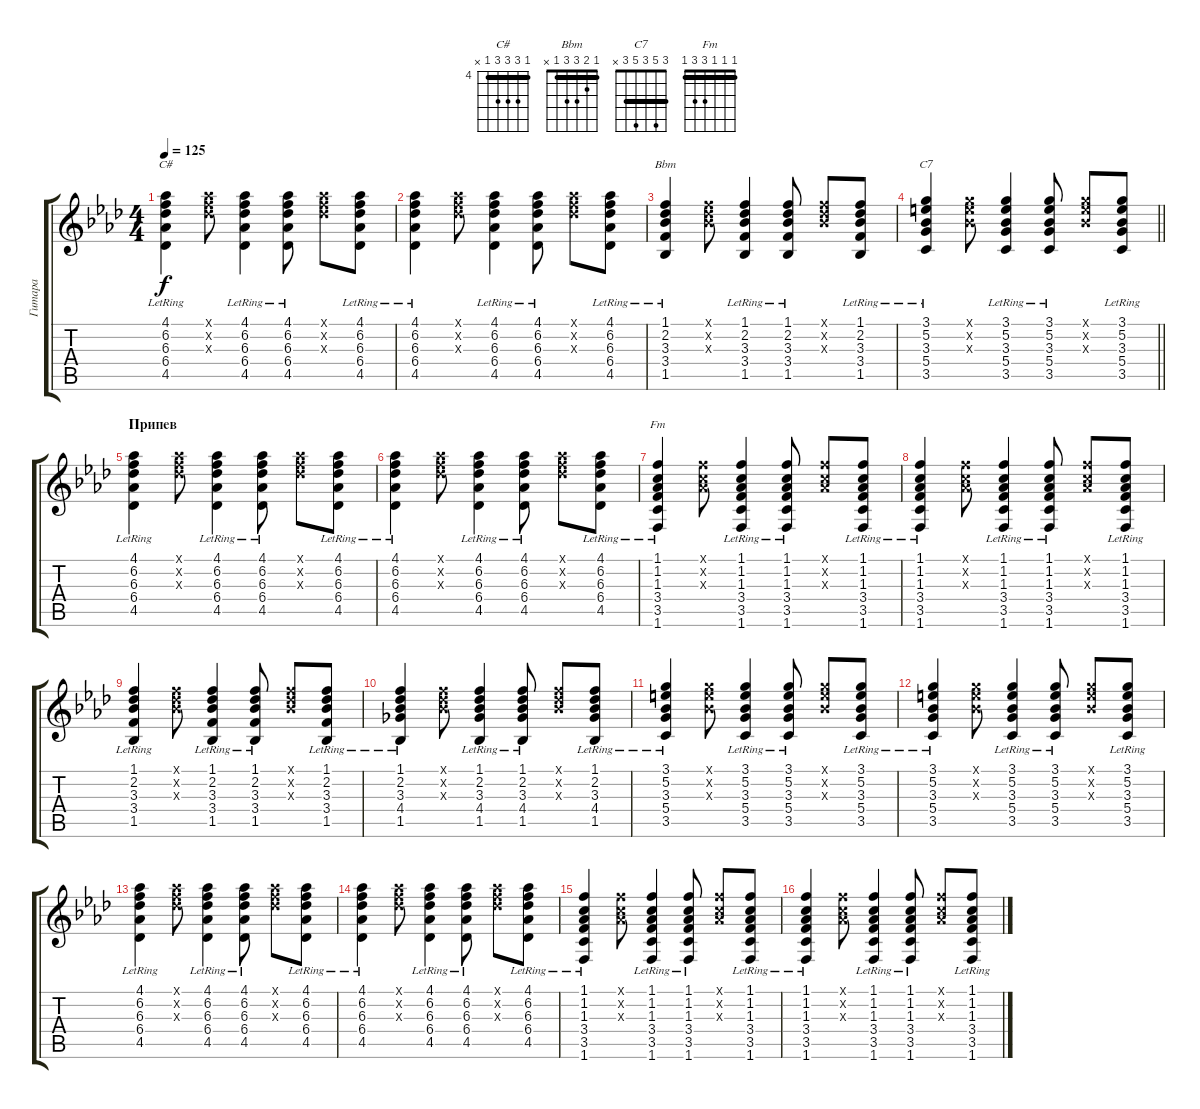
\track ("Гитара" "Гитара") {solo instrument acousticguitarsteel}
\staff {score tabs}
\tuning (E4 B3 G3 D3 A2 E2) {hide}
\chord ("C#" 4 6 6 6 4 x) {firstfret 4 barre 4}
\chord ("Bbm" 1 2 3 3 1 x) {barre 1}
\chord ("C7" 3 5 3 5 3 x) {barre 3}
\chord ("Fm" 1 1 1 3 3 1) {barre 1}
\ts (4 4)
\tempo 125
\clef g2
\ks fminor
(4.1{lr} 6.2{lr} 6.3{lr} 6.4{lr} 4.5{lr}).4{ch "C#" dy f} (4.1{x} 6.2{x} 6.3{x}).8 (4.1{lr} 6.2{lr} 6.3{lr} 6.4{lr} 4.5{lr}).4 (4.1{lr} 6.2{lr} 6.3{lr} 6.4{lr} 4.5{lr}).8 (4.1{x} 6.2{x} 6.3{x}).8 (4.1{lr} 6.2{lr} 6.3{lr} 6.4{lr} 4.5{lr}).8 |
(4.1{lr} 6.2{lr} 6.3{lr} 6.4{lr} 4.5{lr}).4 (4.1{x} 6.2{x} 6.3{x}).8 (4.1{lr} 6.2{lr} 6.3{lr} 6.4{lr} 4.5{lr}).4 (4.1{lr} 6.2{lr} 6.3{lr} 6.4{lr} 4.5{lr}).8 (4.1{x} 6.2{x} 6.3{x}).8 (4.1{lr} 6.2{lr} 6.3{lr} 6.4{lr} 4.5{lr}).8 |
(1.1{lr} 2.2{lr} 3.3{lr} 3.4{lr} 1.5{lr}).4{ch "Bbm"} (1.1{x} 2.2{x} 3.3{x}).8 (1.1{lr} 2.2{lr} 3.3{lr} 3.4{lr} 1.5{lr}).4 (1.1{lr} 2.2{lr} 3.3{lr} 3.4{lr} 1.5{lr}).8 (1.1{x} 2.2{x} 3.3{x}).8 (1.1{lr} 2.2{lr} 3.3{lr} 3.4{lr} 1.5{lr}).8 |
\barLineRight lightlight
(3.1{lr} 5.2{lr} 3.3{lr} 5.4{lr} 3.5{lr}).4{ch "C7"} (3.1{x} 5.2{x} 3.3{x}).8 (3.1{lr} 5.2{lr} 3.3{lr} 5.4{lr} 3.5{lr}).4 (3.1{lr} 5.2{lr} 3.3{lr} 5.4{lr} 3.5{lr}).8 (3.1{x} 5.2{x} 3.3{x}).8 (3.1{lr} 5.2{lr} 3.3{lr} 5.4{lr} 3.5{lr}).8 |
\section ("" "Припев")
(4.1{lr} 6.2{lr} 6.3{lr} 6.4{lr} 4.5{lr}).4 (4.1{x} 6.2{x} 6.3{x}).8 (4.1{lr} 6.2{lr} 6.3{lr} 6.4{lr} 4.5{lr}).4 (4.1{lr} 6.2{lr} 6.3{lr} 6.4{lr} 4.5{lr}).8 (4.1{x} 6.2{x} 6.3{x}).8 (4.1{lr} 6.2{lr} 6.3{lr} 6.4{lr} 4.5{lr}).8 |
(4.1{lr} 6.2{lr} 6.3{lr} 6.4{lr} 4.5{lr}).4 (4.1{x} 6.2{x} 6.3{x}).8 (4.1{lr} 6.2{lr} 6.3{lr} 6.4{lr} 4.5{lr}).4 (4.1{lr} 6.2{lr} 6.3{lr} 6.4{lr} 4.5{lr}).8 (4.1{x} 6.2{x} 6.3{x}).8 (4.1{lr} 6.2{lr} 6.3{lr} 6.4{lr} 4.5{lr}).8 |
(1.1{lr} 1.2{lr} 1.3{lr} 3.4{lr} 3.5{lr} 1.6{lr}).4{ch "Fm"} (1.1{x} 1.2{x} 1.3{x}).8 (1.1{lr} 1.2{lr} 1.3{lr} 3.4{lr} 3.5{lr} 1.6{lr}).4 (1.1{lr} 1.2{lr} 1.3{lr} 3.4{lr} 3.5{lr} 1.6{lr}).8 (1.1{x} 1.2{x} 1.3{x}).8 (1.1{lr} 1.2{lr} 1.3{lr} 3.4{lr} 3.5{lr} 1.6{lr}).8 |
(1.1{lr} 1.2{lr} 1.3{lr} 3.4{lr} 3.5{lr} 1.6{lr}).4 (1.1{x} 1.2{x} 1.3{x}).8 (1.1{lr} 1.2{lr} 1.3{lr} 3.4{lr} 3.5{lr} 1.6{lr}).4 (1.1{lr} 1.2{lr} 1.3{lr} 3.4{lr} 3.5{lr} 1.6{lr}).8 (1.1{x} 1.2{x} 1.3{x}).8 (1.1{lr} 1.2{lr} 1.3{lr} 3.4{lr} 3.5{lr} 1.6{lr}).8 |
(1.1{lr} 2.2{lr} 3.3{lr} 3.4{lr} 1.5{lr}).4 (1.1{x} 2.2{x} 3.3{x}).8 (1.1{lr} 2.2{lr} 3.3{lr} 3.4{lr} 1.5{lr}).4 (1.1{lr} 2.2{lr} 3.3{lr} 3.4{lr} 1.5{lr}).8 (1.1{x} 2.2{x} 3.3{x}).8 (1.1{lr} 2.2{lr} 3.3{lr} 3.4{lr} 1.5{lr}).8 |
(1.1{lr} 2.2{lr} 3.3{lr} 4.4{lr} 1.5{lr}).4 (1.1{x} 2.2{x} 3.3{x}).8 (1.1{lr} 2.2{lr} 3.3{lr} 4.4{lr} 1.5{lr}).4 (1.1{lr} 2.2{lr} 3.3{lr} 4.4{lr} 1.5{lr}).8 (1.1{x} 2.2{x} 3.3{x}).8 (1.1{lr} 2.2{lr} 3.3{lr} 4.4{lr} 1.5{lr}).8 |
(3.1{lr} 5.2{lr} 3.3{lr} 5.4{lr} 3.5{lr}).4 (3.1{x} 5.2{x} 3.3{x}).8 (3.1{lr} 5.2{lr} 3.3{lr} 5.4{lr} 3.5{lr}).4 (3.1{lr} 5.2{lr} 3.3{lr} 5.4{lr} 3.5{lr}).8 (3.1{x} 5.2{x} 3.3{x}).8 (3.1{lr} 5.2{lr} 3.3{lr} 5.4{lr} 3.5{lr}).8 |
(3.1{lr} 5.2{lr} 3.3{lr} 5.4{lr} 3.5{lr}).4 (3.1{x} 5.2{x} 3.3{x}).8 (3.1{lr} 5.2{lr} 3.3{lr} 5.4{lr} 3.5{lr}).4 (3.1{lr} 5.2{lr} 3.3{lr} 5.4{lr} 3.5{lr}).8 (3.1{x} 5.2{x} 3.3{x}).8 (3.1{lr} 5.2{lr} 3.3{lr} 5.4{lr} 3.5{lr}).8 |
(4.1{lr} 6.2{lr} 6.3{lr} 6.4{lr} 4.5{lr}).4 (4.1{x} 6.2{x} 6.3{x}).8 (4.1{lr} 6.2{lr} 6.3{lr} 6.4{lr} 4.5{lr}).4 (4.1{lr} 6.2{lr} 6.3{lr} 6.4{lr} 4.5{lr}).8 (4.1{x} 6.2{x} 6.3{x}).8 (4.1{lr} 6.2{lr} 6.3{lr} 6.4{lr} 4.5{lr}).8 |
(4.1{lr} 6.2{lr} 6.3{lr} 6.4{lr} 4.5{lr}).4 (4.1{x} 6.2{x} 6.3{x}).8 (4.1{lr} 6.2{lr} 6.3{lr} 6.4{lr} 4.5{lr}).4 (4.1{lr} 6.2{lr} 6.3{lr} 6.4{lr} 4.5{lr}).8 (4.1{x} 6.2{x} 6.3{x}).8 (4.1{lr} 6.2{lr} 6.3{lr} 6.4{lr} 4.5{lr}).8 |
(1.1{lr} 1.2{lr} 1.3{lr} 3.4{lr} 3.5{lr} 1.6{lr}).4 (1.1{x} 1.2{x} 1.3{x}).8 (1.1{lr} 1.2{lr} 1.3{lr} 3.4{lr} 3.5{lr} 1.6{lr}).4 (1.1{lr} 1.2{lr} 1.3{lr} 3.4{lr} 3.5{lr} 1.6{lr}).8 (1.1{x} 1.2{x} 1.3{x}).8 (1.1{lr} 1.2{lr} 1.3{lr} 3.4{lr} 3.5{lr} 1.6{lr}).8 |
(1.1{lr} 1.2{lr} 1.3{lr} 3.4{lr} 3.5{lr} 1.6{lr}).4 (1.1{x} 1.2{x} 1.3{x}).8 (1.1{lr} 1.2{lr} 1.3{lr} 3.4{lr} 3.5{lr} 1.6{lr}).4 (1.1{lr} 1.2{lr} 1.3{lr} 3.4{lr} 3.5{lr} 1.6{lr}).8 (1.1{x} 1.2{x} 1.3{x}).8 (1.1{lr} 1.2{lr} 1.3{lr} 3.4{lr} 3.5{lr} 1.6{lr}).8
